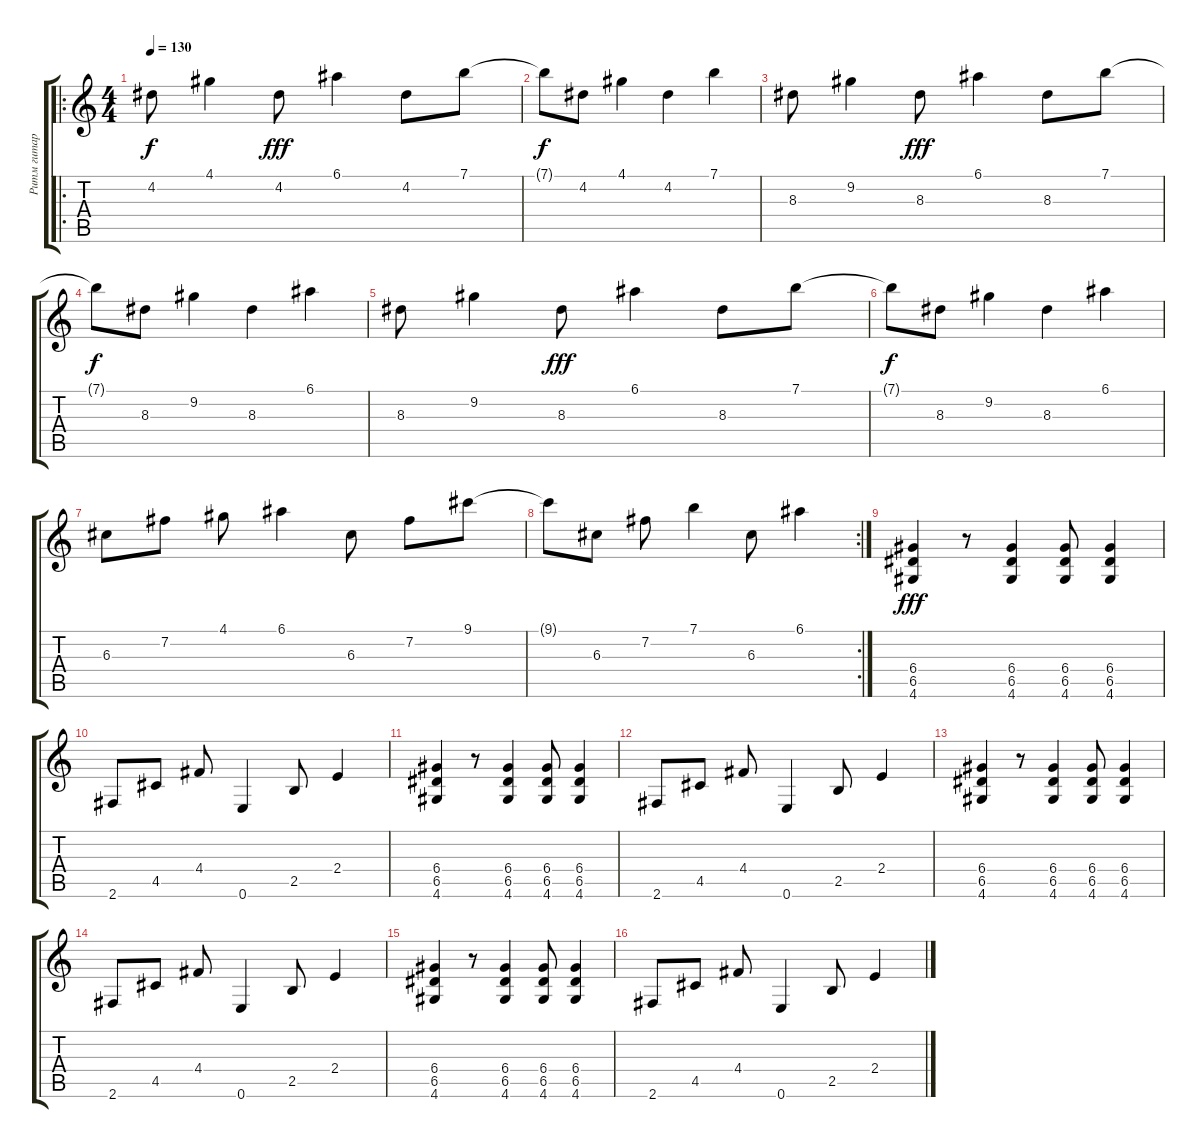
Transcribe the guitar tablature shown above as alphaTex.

\track ("Ритм гитара" "Ритм гитар") {instrument distortionguitar}
\staff {score tabs}
\tuning (E4 B3 G3 D3 A2 E2) {hide}
\ro
\ts (4 4)
\tempo 130
\clef g2
\ks c
4.2.8{dy f} 4.1.4 4.2.8{dy fff} 6.1.4 4.2.8 7.1.8 |
7.1{t}.8{dy f} 4.2.8 4.1.4 4.2.4 7.1.4 |
8.3.8 9.2.4 8.3.8{dy fff} 6.1.4 8.3.8 7.1.8 |
7.1{t}.8{dy f} 8.3.8 9.2.4 8.3.4 6.1.4 |
8.3.8 9.2.4 8.3.8{dy fff} 6.1.4 8.3.8 7.1.8 |
7.1{t}.8{dy f} 8.3.8 9.2.4 8.3.4 6.1.4 |
6.3.8 7.2.8 4.1.8 6.1.4 6.3.8 7.2.8 9.1.8 |
\rc 2
9.1{t}.8 6.3.8 7.2.8 7.1.4 6.3.8 6.1.4 |
(6.4 6.5 4.6).4{dy fff} r.8 (6.4 6.5 4.6).4 (6.4 6.5 4.6).8 (6.4 6.5 4.6).4 |
2.6.8 4.5.8 4.4.8 0.6.4 2.5.8 2.4.4 |
(6.4 6.5 4.6).4 r.8 (6.4 6.5 4.6).4 (6.4 6.5 4.6).8 (6.4 6.5 4.6).4 |
2.6.8 4.5.8 4.4.8 0.6.4 2.5.8 2.4.4 |
(6.4 6.5 4.6).4 r.8 (6.4 6.5 4.6).4 (6.4 6.5 4.6).8 (6.4 6.5 4.6).4 |
2.6.8 4.5.8 4.4.8 0.6.4 2.5.8 2.4.4 |
(6.4 6.5 4.6).4 r.8 (6.4 6.5 4.6).4 (6.4 6.5 4.6).8 (6.4 6.5 4.6).4 |
2.6.8 4.5.8 4.4.8 0.6.4 2.5.8 2.4.4
